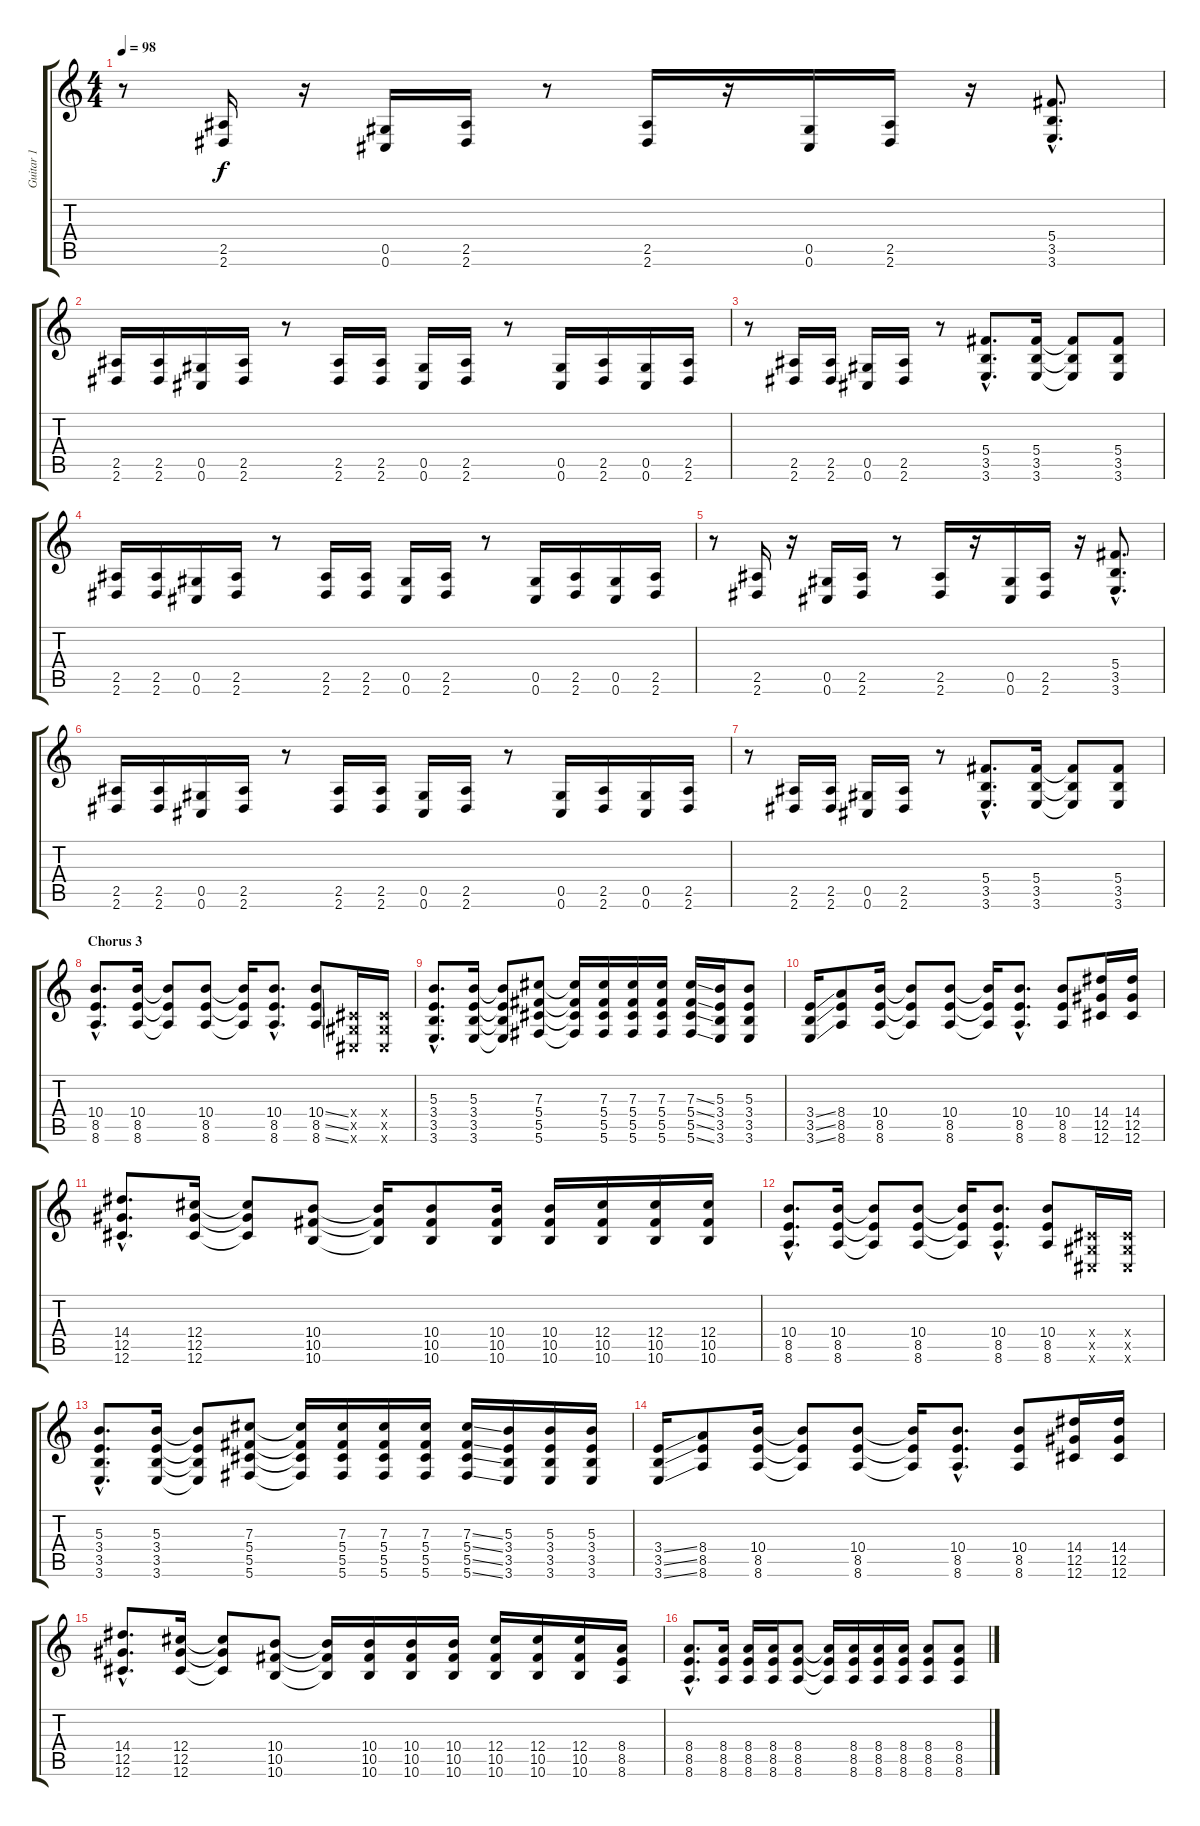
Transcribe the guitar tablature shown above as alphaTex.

\track ("Guitar 1" "Guitar 1") {instrument distortionguitar}
\staff {score tabs}
\tuning (Eb4 Bb3 Gb3 Db3 Ab2 Db2) {hide}
\ts (4 4)
\tempo 98
\clef g2
\ks c
r.8{dy f} (2.5 2.6).16 r.16 (0.5 0.6).16 (2.5 2.6).16 r.8 (2.5 2.6).16 r.16 (0.5 0.6).16 (2.5 2.6).16 r.16 (5.4{hac} 3.5{hac} 3.6{hac}).8{d} |
(2.5 2.6).16 (2.5 2.6).16 (0.5 0.6).16 (2.5 2.6).16 r.8 (2.5 2.6).16 (2.5 2.6).16 (0.5 0.6).16 (2.5 2.6).16 r.8 (0.5 0.6).16 (2.5 2.6).16 (0.5 0.6).16 (2.5 2.6).16 |
r.8 (2.5 2.6).16 (2.5 2.6).16 (0.5 0.6).16 (2.5 2.6).16 r.8 (5.4{hac} 3.5{hac} 3.6{hac}).8{d} (5.4 3.5 3.6).16 (5.4{t} 3.5{t} 3.6{t}).8 (5.4 3.5 3.6).8 |
(2.5 2.6).16 (2.5 2.6).16 (0.5 0.6).16 (2.5 2.6).16 r.8 (2.5 2.6).16 (2.5 2.6).16 (0.5 0.6).16 (2.5 2.6).16 r.8 (0.5 0.6).16 (2.5 2.6).16 (0.5 0.6).16 (2.5 2.6).16 |
r.8 (2.5 2.6).16 r.16 (0.5 0.6).16 (2.5 2.6).16 r.8 (2.5 2.6).16 r.16 (0.5 0.6).16 (2.5 2.6).16 r.16 (5.4{hac} 3.5{hac} 3.6{hac}).8{d} |
(2.5 2.6).16 (2.5 2.6).16 (0.5 0.6).16 (2.5 2.6).16 r.8 (2.5 2.6).16 (2.5 2.6).16 (0.5 0.6).16 (2.5 2.6).16 r.8 (0.5 0.6).16 (2.5 2.6).16 (0.5 0.6).16 (2.5 2.6).16 |
r.8 (2.5 2.6).16 (2.5 2.6).16 (0.5 0.6).16 (2.5 2.6).16 r.8 (5.4{hac} 3.5{hac} 3.6{hac}).8{d} (5.4 3.5 3.6).16 (5.4{t} 3.5{t} 3.6{t}).8 (5.4 3.5 3.6).8 |
\section ("" "Chorus 3")
(10.4{hac} 8.5{hac} 8.6{hac}).8{d} (10.4 8.5 8.6).16 (10.4{t} 8.5{t} 8.6{t}).8 (10.4 8.5 8.6).8 (10.4{t} 8.5{t} 8.6{t}).16 (10.4{hac} 8.5{hac} 8.6{hac}).8{d} (10.4{ss} 8.5{ss} 8.6{ss}).8 (0.4{x} 0.5{x} 0.6{x}).16 (0.4{x} 0.5{x} 0.6{x}).16 |
(5.3{hac} 3.4{hac} 3.5{hac} 3.6{hac}).8{d} (5.3 3.4 3.5 3.6).16 (5.3{t} 3.4{t} 3.5{t} 3.6{t}).8 (7.3 5.4 5.5 5.6).8 (7.3{t} 5.4{t} 5.5{t} 5.6{t}).16 (7.3 5.4 5.5 5.6).16 (7.3 5.4 5.5 5.6).16 (7.3 5.4 5.5 5.6).16 (7.3{ss} 5.4{ss} 5.5{ss} 5.6{ss}).16 (5.3 3.4 3.5 3.6).16 (5.3 3.4 3.5 3.6).8 |
(3.4{ss} 3.5{ss} 3.6{ss}).16 (8.4 8.5 8.6).8 (10.4 8.5 8.6).16 (10.4{t} 8.5{t} 8.6{t}).8 (10.4 8.5 8.6).8 (10.4{t} 8.5{t} 8.6{t}).16 (10.4{hac} 8.5{hac} 8.6{hac}).8{d} (10.4 8.5 8.6).8 (14.4 12.5 12.6).16 (14.4 12.5 12.6).16 |
(14.4{hac} 12.5{hac} 12.6{hac}).8{d} (12.4 12.5 12.6).16 (12.4{t} 12.5{t} 12.6{t}).8 (10.4 10.5 10.6).8 (10.4{t} 10.5{t} 10.6{t}).16 (10.4 10.5 10.6).8 (10.4 10.5 10.6).16 (10.4 10.5 10.6).16 (12.4 10.5 10.6).16 (12.4 10.5 10.6).16 (12.4 10.5 10.6).16 |
(10.4{hac} 8.5{hac} 8.6{hac}).8{d} (10.4 8.5 8.6).16 (10.4{t} 8.5{t} 8.6{t}).8 (10.4 8.5 8.6).8 (10.4{t} 8.5{t} 8.6{t}).16 (10.4{hac} 8.5{hac} 8.6{hac}).8{d} (10.4 8.5 8.6).8 (0.4{x} 0.5{x} 0.6{x}).16 (0.4{x} 0.5{x} 0.6{x}).16 |
(5.3{hac} 3.4{hac} 3.5{hac} 3.6{hac}).8{d} (5.3 3.4 3.5 3.6).16 (5.3{t} 3.4{t} 3.5{t} 3.6{t}).8 (7.3 5.4 5.5 5.6).8 (7.3{t} 5.4{t} 5.5{t} 5.6{t}).16 (7.3 5.4 5.5 5.6).16 (7.3 5.4 5.5 5.6).16 (7.3 5.4 5.5 5.6).16 (7.3{ss} 5.4{ss} 5.5{ss} 5.6{ss}).16 (5.3 3.4 3.5 3.6).16 (5.3 3.4 3.5 3.6).16 (5.3 3.4 3.5 3.6).16 |
(3.4{ss} 3.5{ss} 3.6{ss}).16 (8.4 8.5 8.6).8 (10.4 8.5 8.6).16 (10.4{t} 8.5{t} 8.6{t}).8 (10.4 8.5 8.6).8 (10.4{t} 8.5{t} 8.6{t}).16 (10.4{hac} 8.5{hac} 8.6{hac}).8{d} (10.4 8.5 8.6).8 (14.4 12.5 12.6).16 (14.4 12.5 12.6).16 |
(14.4{hac} 12.5{hac} 12.6{hac}).8{d} (12.4 12.5 12.6).16 (12.4{t} 12.5{t} 12.6{t}).8 (10.4 10.5 10.6).8 (10.4{t} 10.5{t} 10.6{t}).16 (10.4 10.5 10.6).16 (10.4 10.5 10.6).16 (10.4 10.5 10.6).16 (12.4 10.5 10.6).16 (12.4 10.5 10.6).16 (12.4 10.5 10.6).16 (8.4 8.5 8.6).16 |
(8.4{hac} 8.5{hac} 8.6{hac}).8{d} (8.4 8.5 8.6).16 (8.4 8.5 8.6).16 (8.4 8.5 8.6).16 (8.4 8.5 8.6).8 (8.4{t} 8.5{t} 8.6{t}).16 (8.4 8.5 8.6).16 (8.4 8.5 8.6).16 (8.4 8.5 8.6).16 (8.4 8.5 8.6).8 (8.4{ss} 8.5{ss} 8.6{ss}).8
